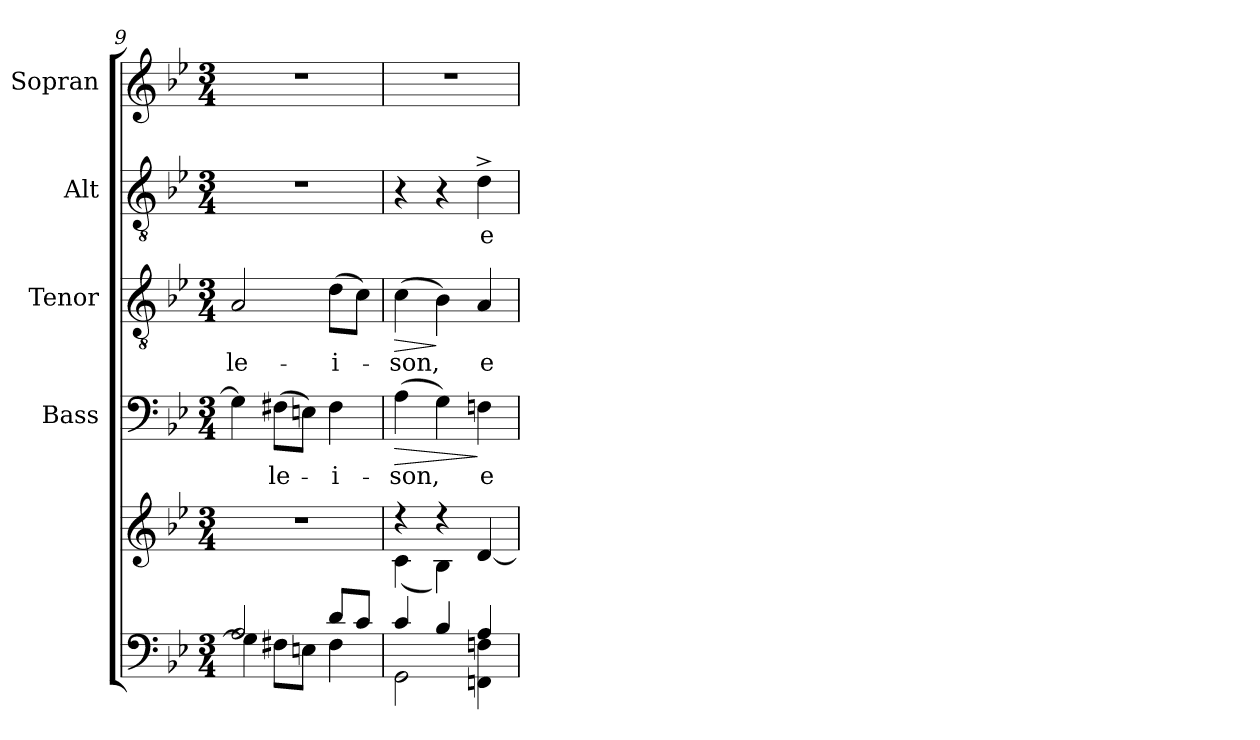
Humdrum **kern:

**kern	**kern	**kern	**text	**dynam	**kern	**text	**dynam	**kern	**text	**kern
*part5	*part5	*part4	*part4	*part4	*part3	*part3	*part3	*part2	*part2	*part1
*staff6	*staff5	*staff4	*staff4	*staff4	*staff3	*staff3	*staff3	*staff2	*staff2	*staff1
*	*	*I"Bass	*	*	*I"Tenor	*	*	*I"Alt	*	*I"Sopran
*	*	*I'B.	*	*	*I'T.	*	*	*I'A.	*	*I'S.
*clefF4	*clefG2	*clefF4	*	*	*clefGv2	*	*	*clefGv2	*	*clefG2
*k[b-e-]	*k[b-e-]	*k[b-e-]	*	*	*k[b-e-]	*	*	*k[b-e-]	*	*k[b-e-]
*B-:	*B-:	*B-:	*	*	*B-:	*	*	*B-:	*	*B-:
*M3/4	*M3/4	*M3/4	*	*	*M3/4	*	*	*M3/4	*	*M3/4
=9	=9	=9	=9	=9	=9	=9	=9	=9	=9	=9
*^	*	*	*	*	*	*	*	*	*	*
!	!	!	!	!	!	!	!LO:LY:b	!	!	!	!
2A/	4G\]	2.r	4G\]	.	.	2A/	-le-	.	2.r	.	2.r
!	!	!	!	!LO:LY:b	!	!	!	!	!	!	!
.	8F#X\L	.	(>8F#X\L	-le-	.	.	.	.	.	.	.
.	8En\J	.	8En\J)	.	.	.	.	.	.	.	.
!	!	!	!	!LO:LY:b	!	!	!LO:LY:b	!	!	!	!
8d/L	4F#\	.	4F#\	-i-	.	(>8d\L	-i-	.	.	.	.
8c/J	.	.	.	.	.	8c\J)	.	.	.	.	.
=10	=10	=10	=10	=10	=10	=10	=10	=10	=10	=10	=10
*	*	*^	*	*	*	*	*	*	*	*	*
!	!	!	!	!	!LO:LY:b	!LO:HP:b	!	!LO:LY:b	!LO:HP:b	!	!	!
4c/	2GG\	4r	(<4c\	(>4A\	-son,	>	(>4c\	-son,	>	4r	.	2.r
4B-/	.	4r	4B-\)	4G\)	.	.	4B-\)	.	]	4r	.	.
!	!	!	!	!	!LO:LY:b	!	!	!LO:LY:b	!	!	!LO:LY:b	!
4A/	4FFn\ 4Fn\	[>4d/	4ryy	4Fn\	e-	]	4A/	e-	.	4d^>\	e-	.
*v	*v	*	*	*	*	*	*	*	*	*	*	*
*	*v	*v	*	*	*	*	*	*	*	*	*
=	=	=	=	=	=	=	=	=	=	=
*-	*-	*-	*-	*-	*-	*-	*-	*-	*-	*-
